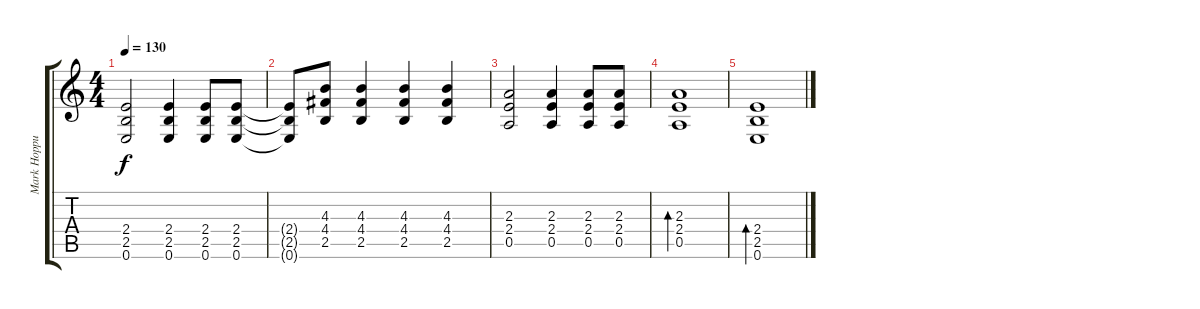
\track ("Mark Hoppus (Guitar)" "Mark Hoppu") {instrument electricguitarjazz}
\staff {score tabs}
\tuning (E4 B3 G3 D3 A2 E2) {hide}
\ts (4 4)
\tempo 130
\clef g2
\ks c
(2.4 2.5 0.6).2{dy f} (2.4 2.5 0.6).4 (2.4 2.5 0.6).8 (2.4 2.5 0.6).8 |
(2.4{t} 2.5{t} 0.6{t}).8 (4.3 4.4 2.5).8 (4.3 4.4 2.5).4 (4.3 4.4 2.5).4 (4.3 4.4 2.5).4 |
(2.3 2.4 0.5).2 (2.3 2.4 0.5).4 (2.3 2.4 0.5).8 (2.3 2.4 0.5).8 |
(2.3 2.4 0.5).1{bd 120} |
(2.4 2.5 0.6).1{bd 120}
